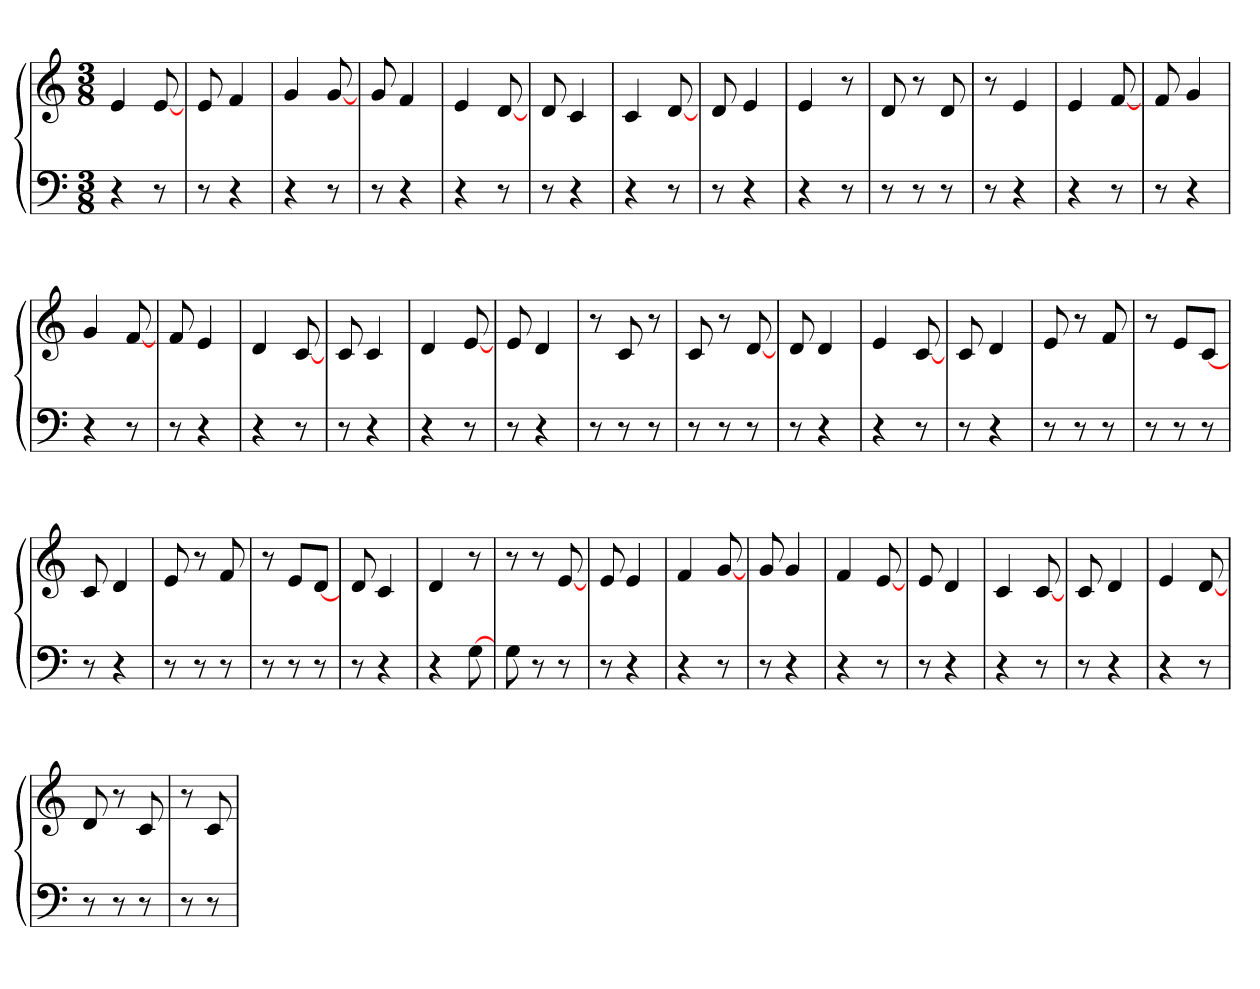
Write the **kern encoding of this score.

**kern	**kern
*part2	*part1
*staff2	*staff1
*clefF4	*clefG2
*M3/8	*M3/8
=	=
4r	4e
8r	[8e
=	=
8r	8e
4r	4f
=	=
4r	4g
8r	[8g
=	=
8r	8g
4r	4f
=	=
4r	4e
8r	[8d
=	=
8r	8d
4r	4c
=	=
4r	4c
8r	[8d
=	=
8r	8d
4r	4e
=	=
4r	4e
8r	8r
=	=
8r	8d
8r	8r
8r	8d
=	=
8r	8r
4r	4e
=	=
4r	4e
8r	[8f
=	=
8r	8f
4r	4g
=	=
4r	4g
8r	[8f
=	=
8r	8f
4r	4e
=	=
4r	4d
8r	[8c
=	=
8r	8c
4r	4c
=	=
4r	4d
8r	[8e
=	=
8r	8e
4r	4d
=	=
8r	8r
8r	8c
8r	8r
=	=
8r	8c
8r	8r
8r	[8d
=	=
8r	8d
4r	4d
=	=
4r	4e
8r	[8c
=	=
8r	8c
4r	4d
=	=
8r	8e
8r	8r
8r	8f
=	=
8r	8r
8r	8e/L
8r	[8c/J
=	=
8r	8c
4r	4d
=	=
8r	8e
8r	8r
8r	8f
=	=
8r	8r
8r	8e/L
8r	[8d/J
=	=
8r	8d
4r	4c
=	=
4r	4d
[8G	8r
=	=
8G	8r
8r	8r
8r	[8e
=	=
8r	8e
4r	4e
=	=
4r	4f
8r	[8g
=	=
8r	8g
4r	4g
=	=
4r	4f
8r	[8e
=	=
8r	8e
4r	4d
=	=
4r	4c
8r	[8c
=	=
8r	8c
4r	4d
=	=
4r	4e
8r	[8d
=	=
8r	8d
8r	8r
8r	8c
=	=
8r	8r
8r	8c
=	=
*-	*-
